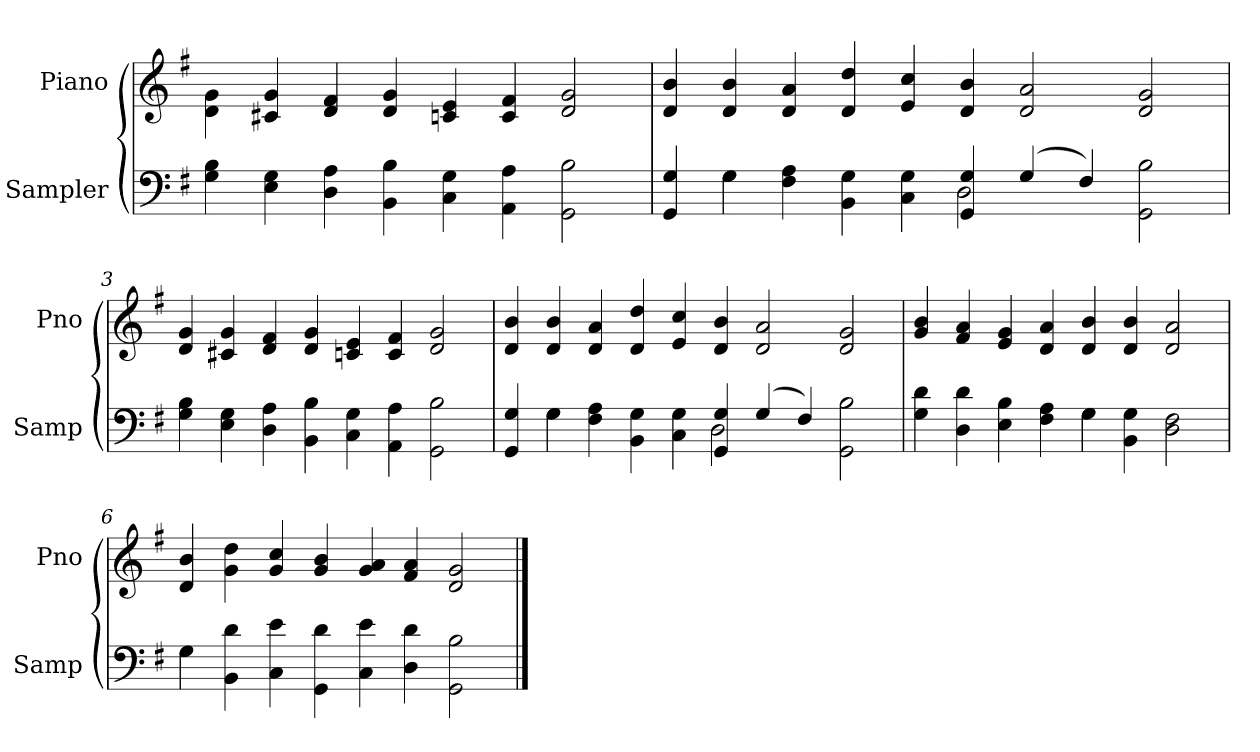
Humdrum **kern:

**kern	**kern
*part2	*part1
*staff2	*staff1
*I"Sampler	*I"Piano
*I'Samp	*I'Pno
*clefF4	*clefG2
*k[f#]	*k[f#]
*G:	*G:
=1	=1
4G 4B	4d\ 4g\
4E 4G	4c#X 4g
4D 4A	4d 4f#
4BB 4B	4d 4g
4C 4G	4cn 4e
4AA 4A	4c 4f#
2GG 2B	2d 2g
=2	=2
*^	*
4GG 4G	4ryy	4d 4b
4G\	4G	4d 4b
4F# 4A	2.ryy	4d 4a
4BB 4G	.	4d 4dd
4C 4G	.	4e 4cc
4GG 4G	2D	4d 4b
(4G/	.	2d 2a
4F#/)	2.ryy	.
2GG 2B	.	2d 2g
*v	*v	*
=3	=3
4G 4B	4d 4g
4E 4G	4c#X 4g
4D 4A	4d 4f#
4BB 4B	4d 4g
4C 4G	4cn 4e
4AA 4A	4c 4f#
2GG 2B	2d 2g
=4	=4
*^	*
4GG 4G	4ryy	4d 4b
4G\	4G	4d 4b
4F# 4A	2.ryy	4d 4a
4BB 4G	.	4d 4dd
4C 4G	.	4e 4cc
4GG 4G	2D	4d 4b
(4G/	.	2d 2a
4F#/)	2.ryy	.
2GG 2B	.	2d 2g
=5	=5	=5
4G 4d	1ryy	4g 4b
4D 4d	.	4f# 4a
4E 4B	.	4e 4g
4F# 4A	.	4d 4a
4G\	4G	4d 4b
4BB 4G	2.ryy	4d 4b
2D 2F#	.	2d 2a
=6	=6	=6
4G\	4G	4d 4b
4BB 4d	1..ryy	4g 4dd
4C 4e	.	4g 4cc
4GG 4d	.	4g 4b
4C 4e	.	4g 4a
4D 4d	.	4f# 4a
2GG 2B	.	2d 2g
*v	*v	*
==	==
*-	*-
